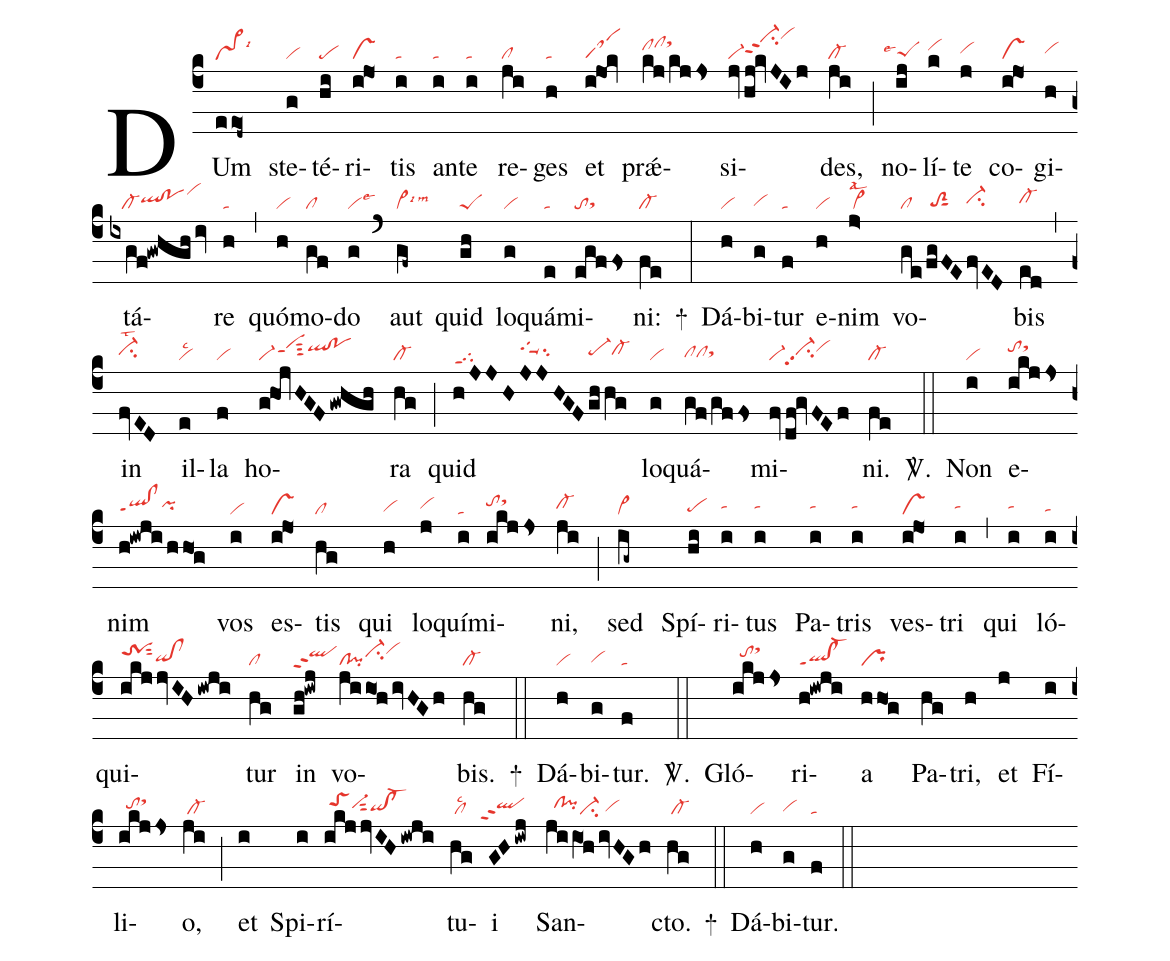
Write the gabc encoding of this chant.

nabc-lines:1;
%%
(c4)
DUm(eeo1d~|vs>lsi6) ste(g|vi)té(hi|pe)ri(i!jo1|vs)tis(i|ta) an(i|ta)te(i|ta) re(ji|cl)ges(h|ta) et(ijOk|saM)
prǽ(kj/kjjs|clhiclhjsthk)si(jvhj!kvJIj|vi-vi-hlppt2su2vihm)des,(ji|cl-) (;)
no(ij|```peShglse4)lí(k|vihi)te(j|vihh) co(i!jo1|vs)gi(h|vihh)tá(ixgf!gwhgh/iv|///cl-qlhh!pohhvihk)re(h|ta) (,)
quó(h|vi)mo(gf|cl)do(g|vilse3) (`)
aut(gf~|vi>lsi6lsm6) quid(gh|peS) lo(g|vi)quá(e|ta)mi(egffs|tosthg)ni:(fe|cl-) +(:)
Dá(h|vi)bi(g|vihg)tur(f|ta) e(h|vi)nim(j>|vi>lsal2) vo(ge|cl|/fgFE|/toS2hgsut1|fvED|ci-hh)bis(ed|cl-hh) (,)
in(fvED|ci-hhlst2) il(e|vilsc2)la(f|vi) ho(ghOjHGFgwhgh|vi-vihjppt1sut3qlhi!pohi)ra(hg|cl-) (;)
quid(hJJH|tgppt1|JJHGF|tgS-hhsu2|gh/hg|pe-hhcl-hh) lo(g|vi)quá(gf/gffs|clhgclhgsthh)mi(fvdf!gvFEf|vi-vi-hhpp2su2vihi)ni.(fe|cl-) <sp>V/</sp>.(::)
Non(i|vi) e(ikjjs|tohisthj)nim(h!iwji/hho1g|qlhg!clhgppt1pihh) vos(i|vi) es(i!jo1|vs)tis(hg|cl) qui(h|vihg) lo(j|vihh)quí(i|ta)mi(ikjjs|tohisthj)ni,(ji|cl-hh) (;)
sed(ig~|vi>) Spí(hi|pehg)ri(i|tahh)tus(i|tahh) Pa(i|tahh)tris(i|tahh) ves(i!jo1|vs)tri(i|tahh) (,)
qui(i|tahh) ló(i|tahg)qui(ikjjvIHiwji|trShisut2qihg!clhg)tur(hg|cl) in(gh!iwj|qlhippt2) vo(jiio1hivHGh|cl!pici-hivihj)bis.(hg|cl-) +(::)
Dá(h|vi)bi(g|vihg)tur.(f|ta) <sp>V/</sp>.(::)
Gló(ikjjs|//tohisthk)ri(h!iwji|ql!cl-ppt1)a(hho1g|pr) Pa(hg)tri,(h) et(j) Fí(i)li(ikjjs|//tohhsthj)o,(ji|/cl-) (;)
et(i) Spi(i)rí(ikjjvIHiwji|/toShivi-hhsut2qihg!cl-hg)tu(hg|/cllsc2)i(GHiwj|``qlhhppt2)
San(jiiO1hivHGh|//clhh!pihhci-/vihg)cto.(hg|/cl-) +(::)
Dá(h|vi)bi(g|vihg)tur.(f|ta) (::)
